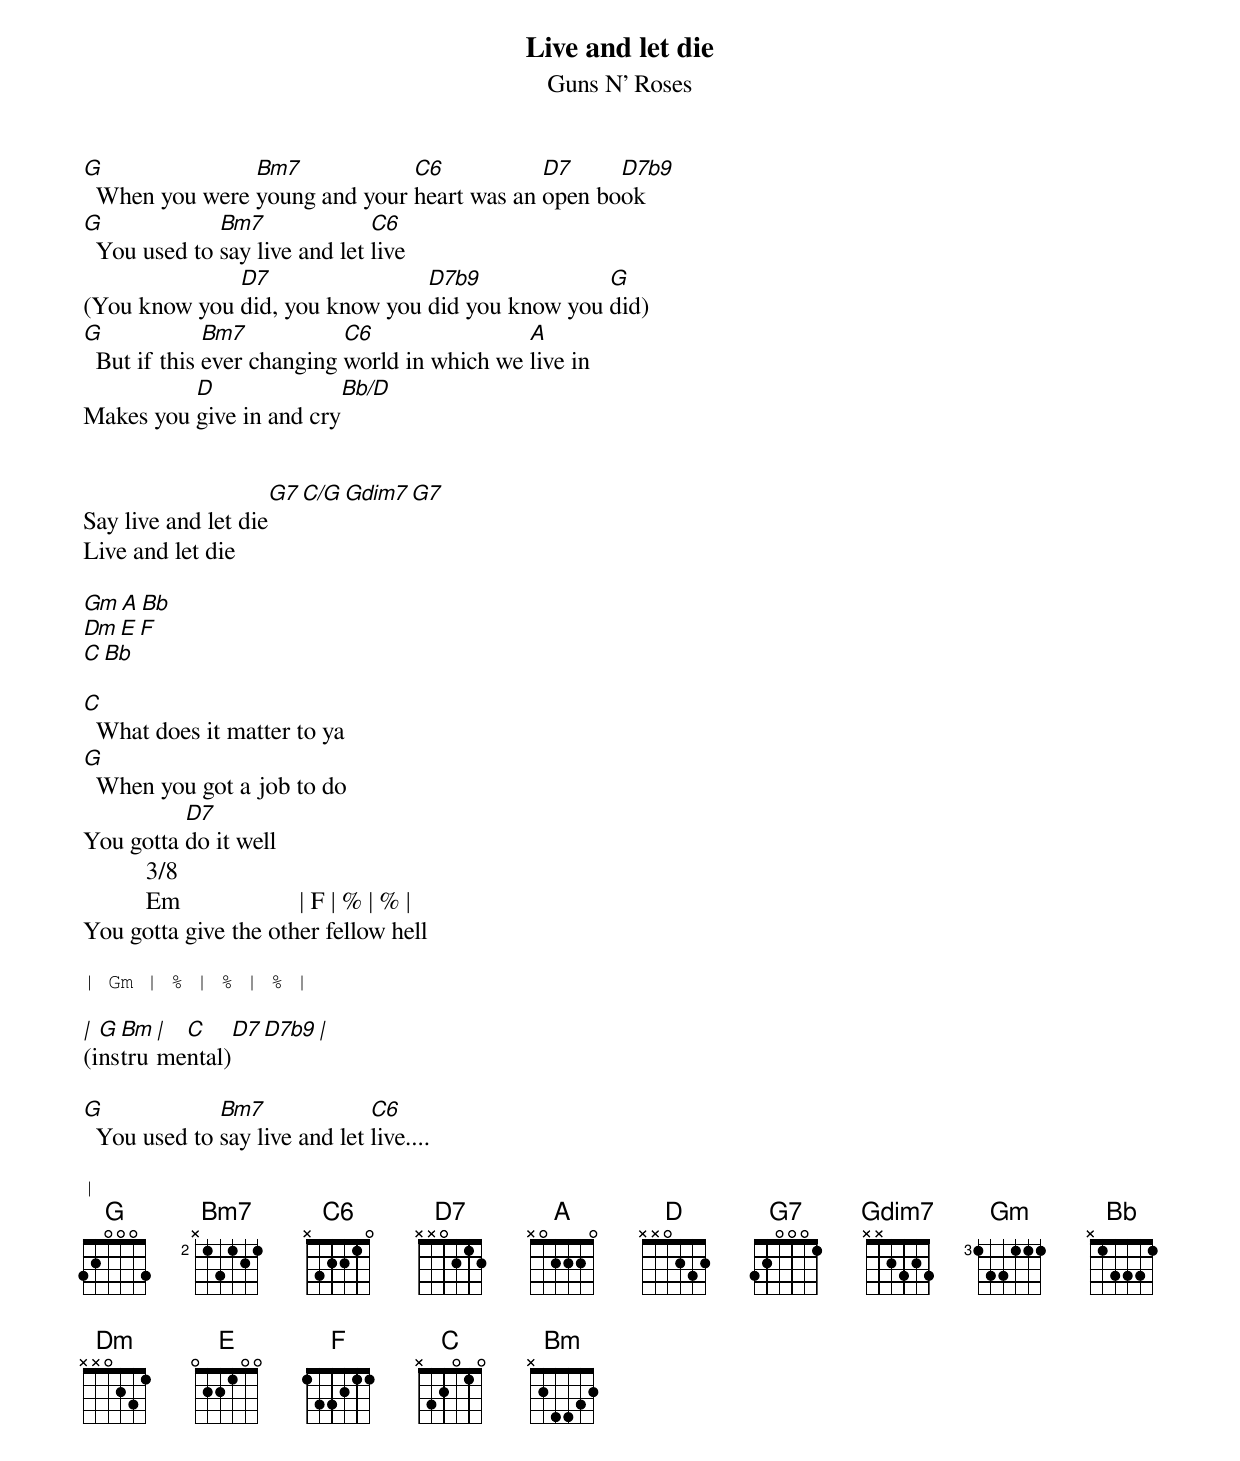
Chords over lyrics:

Live and let die
Guns N' Roses

G               Bm7            C6           D7     D7b9
  When you were young and your heart was an open book
G             Bm7              C6
  You used to say live and let live
              D7                D7b9             G
(You know you did, you know you did you know you did)
G             Bm7           C6                A
  But if this ever changing world in which we live in
          D                 Bb/D
Makes you give in and cry


                    G7  C/G   Gdim7   G7
Say live and let die
Live and let die

Gm A Bb
Dm E F
C Bb

C
  What does it matter to ya
G
  When you got a job to do
          D7
You gotta do it well
          3/8
          Em                   | F | % | % |
You gotta give the other fellow hell

| Gm | % | % | % |

| G Bm | C    D7 D7b9 |
(instrumental)

G             Bm7              C6
  You used to say live and let live....

|
